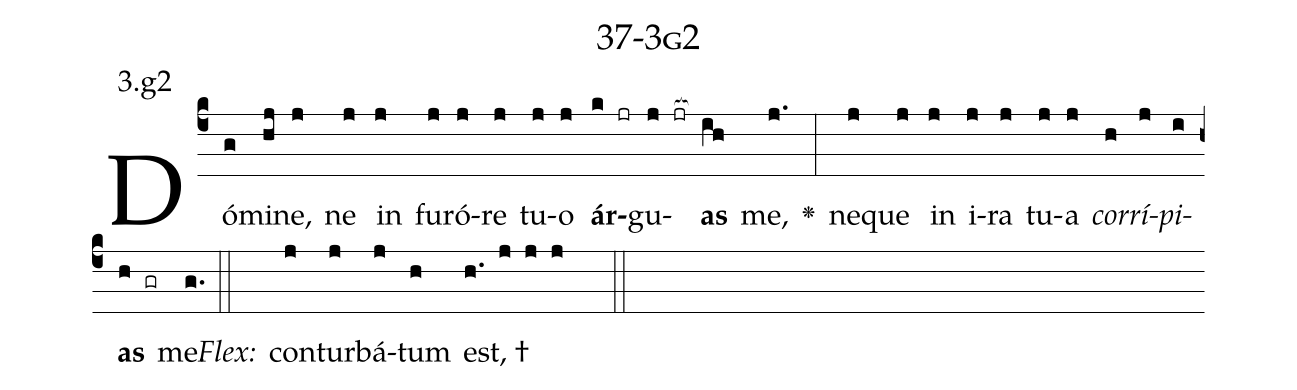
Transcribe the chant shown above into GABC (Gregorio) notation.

name: 37-3g2;
annotation: 3.g2;
%%
(c4)Dó(g)mi(hj)ne,(j) ne(j) in(j) fu(j)ró(j)re(j) tu(j)o(j) <b>ár</b>(k jr)gu(j jr[ocb:1{])<b>as</b>(ih[ocb:0}]) me,(j.) <v>\greheightstar</v>(:) ne(j)que(j) in(j) i(j)ra(j) tu(j)a(j) <i>cor</i>(h)<i>rí</i>(j)<i>pi</i>(i)<b>as</b>(h gr) me.(g.) (::)
<i>Flex:</i>()  con(j)tur(j)bá(j)tum(h) est, †(h. j j j  ::)

%E(j) u(h) o(j) u(i) a(h) e.(g.) (::)
